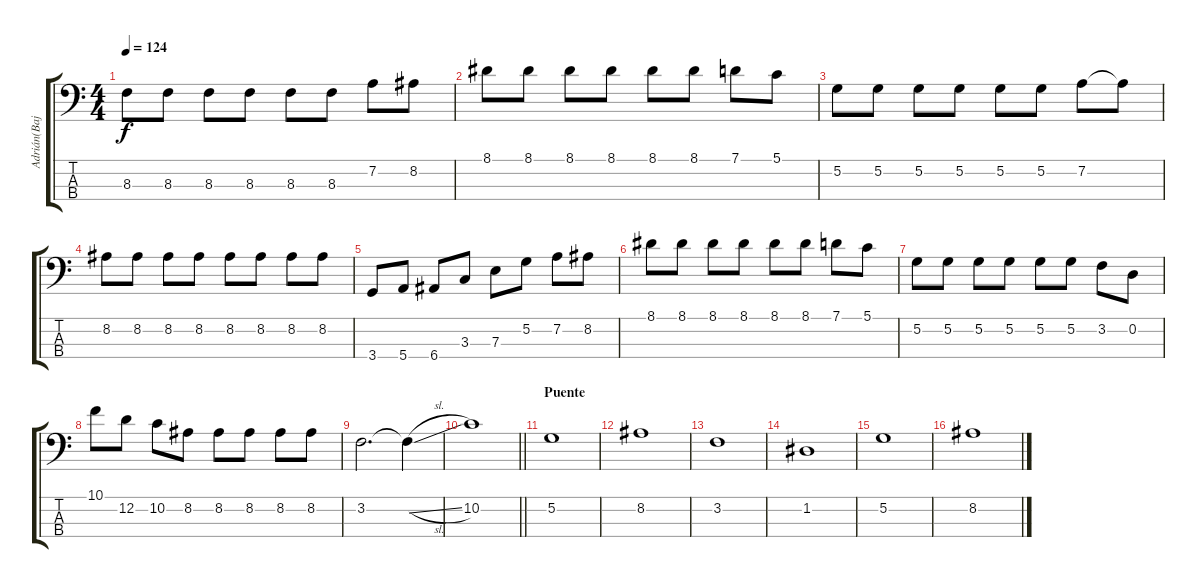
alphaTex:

\track ("Adrián(Bajo#1)" "Adrián(Baj") {instrument electricbasspick}
\staff {score tabs}
\tuning (G2 D2 A1 E1) {hide}
\ts (4 4)
\tempo 124
\clef f4
\ks c
8.3.8{dy f} 8.3.8 8.3.8 8.3.8 8.3.8 8.3.8 7.2.8 8.2.8 |
8.1.8 8.1.8 8.1.8 8.1.8 8.1.8 8.1.8 7.1.8 5.1.8 |
5.2.8 5.2.8 5.2.8 5.2.8 5.2.8 5.2.8 7.2.8 7.2{t}.8 |
8.2.8 8.2.8 8.2.8 8.2.8 8.2.8 8.2.8 8.2.8 8.2.8 |
3.4.8 5.4.8 6.4.8 3.3.8 7.3.8 5.2.8 7.2.8 8.2.8 |
8.1.8 8.1.8 8.1.8 8.1.8 8.1.8 8.1.8 7.1.8 5.1.8 |
5.2.8 5.2.8 5.2.8 5.2.8 5.2.8 5.2.8 3.2.8 0.2.8 |
10.1.8 12.2.8 10.2.8 8.2.8 8.2.8 8.2.8 8.2.8 8.2.8 |
3.2.2{d} 3.2{sl t}.4 |
\barLineRight lightlight
10.2.1 |
\section ("" "Puente")
5.2.1 |
8.2.1 |
3.2.1 |
1.2.1 |
5.2.1 |
8.2.1
